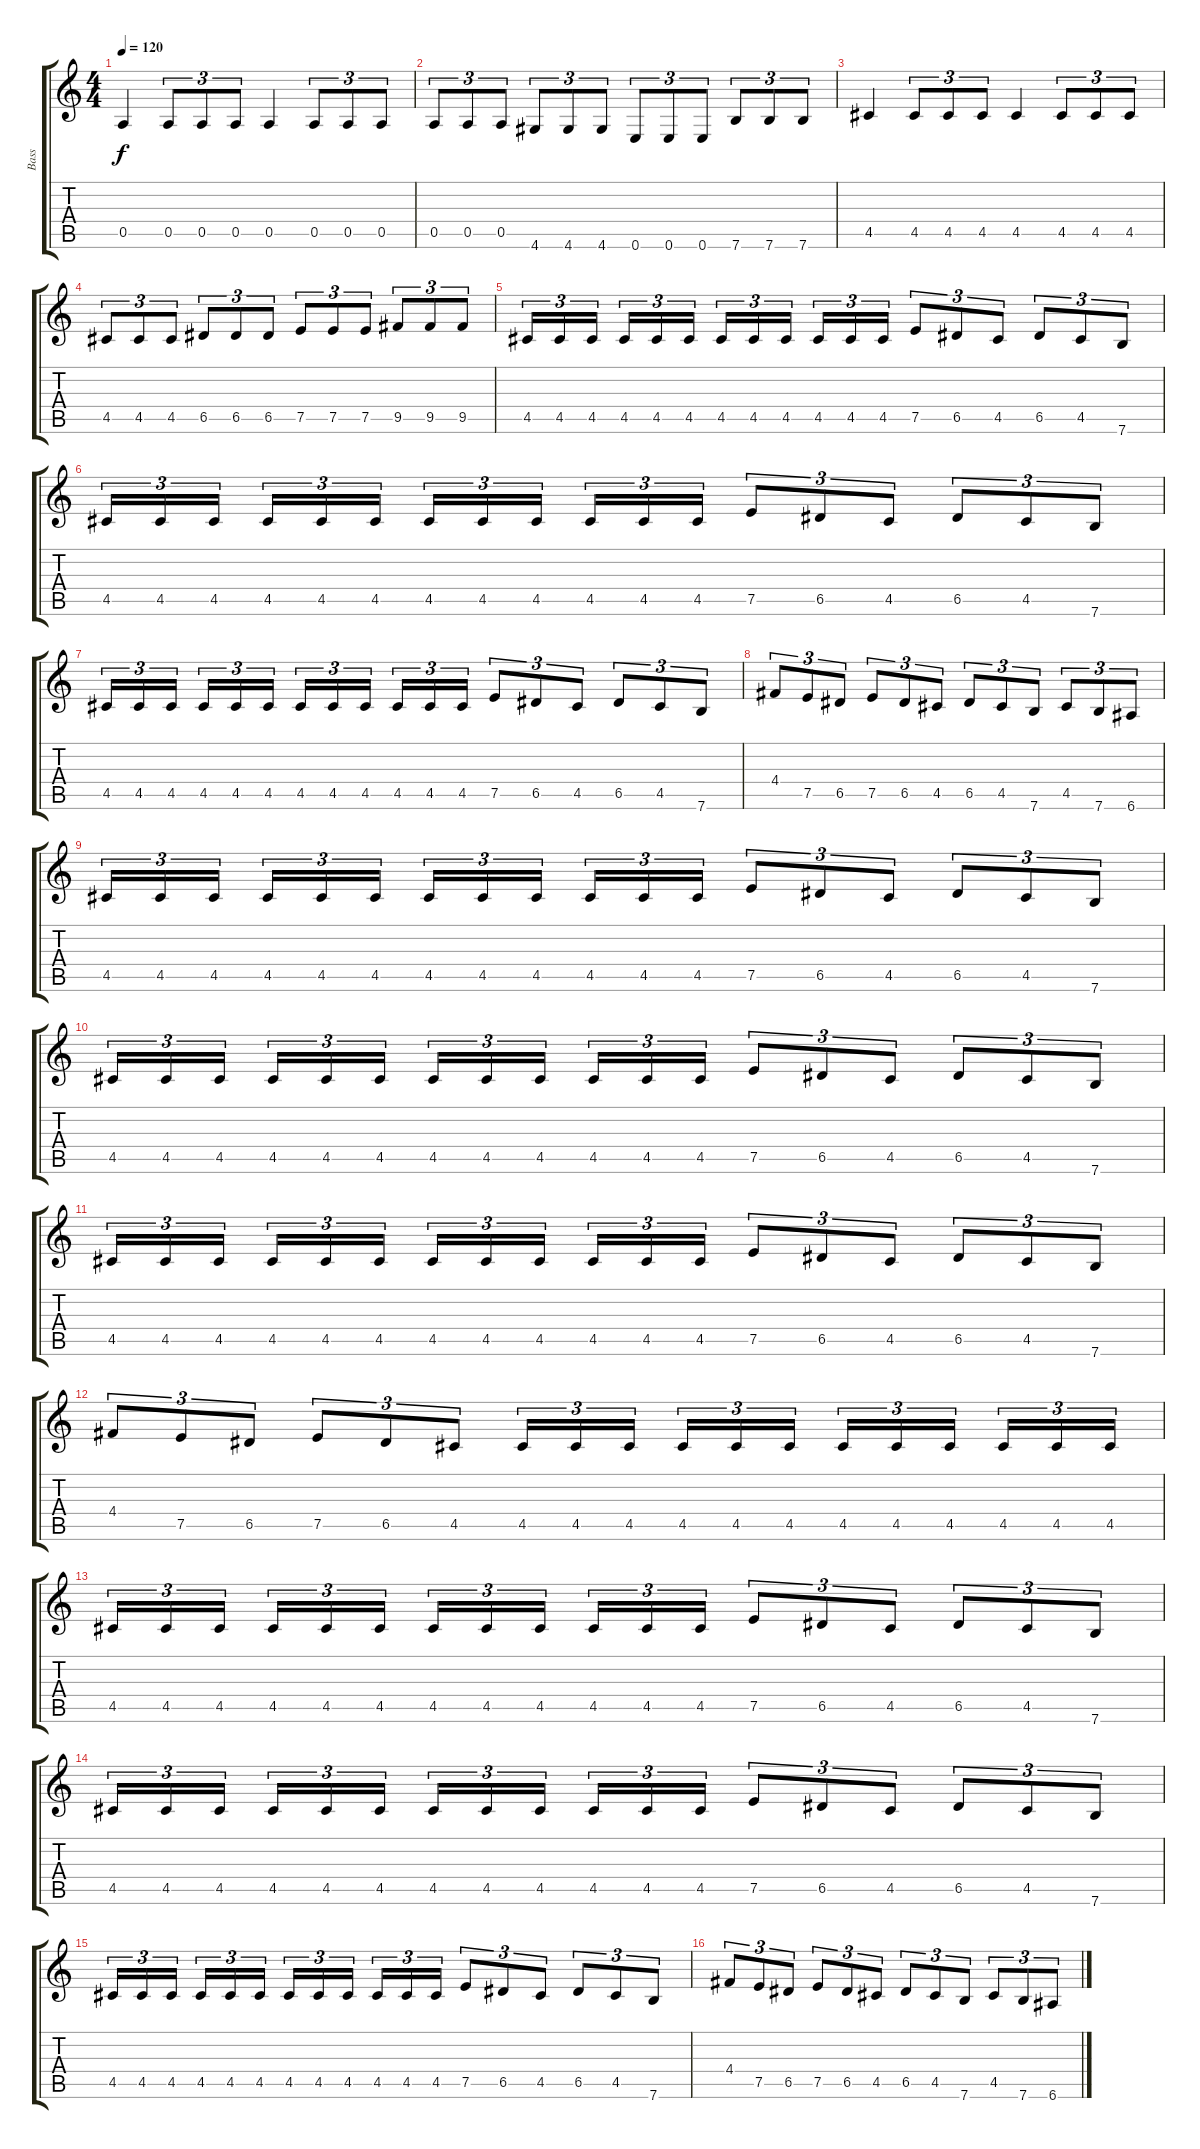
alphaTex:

\track ("Bass" "Bass") {instrument electricbassfinger}
\staff {score tabs}
\tuning (E4 B3 G3 D3 A2 E2) {hide}
\ts (4 4)
\tempo 120
\clef g2
\ks c
0.5.4{dy f} 0.5.8{tu (3 2)} 0.5.8{tu (3 2)} 0.5.8{tu (3 2)} 0.5.4 0.5.8{tu (3 2)} 0.5.8{tu (3 2)} 0.5.8{tu (3 2)} |
0.5.8{tu (3 2)} 0.5.8{tu (3 2)} 0.5.8{tu (3 2)} 4.6.8{tu (3 2)} 4.6.8{tu (3 2)} 4.6.8{tu (3 2)} 0.6.8{tu (3 2)} 0.6.8{tu (3 2)} 0.6.8{tu (3 2)} 7.6.8{tu (3 2)} 7.6.8{tu (3 2)} 7.6.8{tu (3 2)} |
4.5.4 4.5.8{tu (3 2)} 4.5.8{tu (3 2)} 4.5.8{tu (3 2)} 4.5.4 4.5.8{tu (3 2)} 4.5.8{tu (3 2)} 4.5.8{tu (3 2)} |
4.5.8{tu (3 2)} 4.5.8{tu (3 2)} 4.5.8{tu (3 2)} 6.5.8{tu (3 2)} 6.5.8{tu (3 2)} 6.5.8{tu (3 2)} 7.5.8{tu (3 2)} 7.5.8{tu (3 2)} 7.5.8{tu (3 2)} 9.5.8{tu (3 2)} 9.5.8{tu (3 2)} 9.5.8{tu (3 2)} |
4.5.16{tu (3 2)} 4.5.16{tu (3 2)} 4.5.16{tu (3 2)} 4.5.16{tu (3 2)} 4.5.16{tu (3 2)} 4.5.16{tu (3 2)} 4.5.16{tu (3 2)} 4.5.16{tu (3 2)} 4.5.16{tu (3 2)} 4.5.16{tu (3 2)} 4.5.16{tu (3 2)} 4.5.16{tu (3 2)} 7.5.8{tu (3 2)} 6.5.8{tu (3 2)} 4.5.8{tu (3 2)} 6.5.8{tu (3 2)} 4.5.8{tu (3 2)} 7.6.8{tu (3 2)} |
4.5.16{tu (3 2)} 4.5.16{tu (3 2)} 4.5.16{tu (3 2)} 4.5.16{tu (3 2)} 4.5.16{tu (3 2)} 4.5.16{tu (3 2)} 4.5.16{tu (3 2)} 4.5.16{tu (3 2)} 4.5.16{tu (3 2)} 4.5.16{tu (3 2)} 4.5.16{tu (3 2)} 4.5.16{tu (3 2)} 7.5.8{tu (3 2)} 6.5.8{tu (3 2)} 4.5.8{tu (3 2)} 6.5.8{tu (3 2)} 4.5.8{tu (3 2)} 7.6.8{tu (3 2)} |
4.5.16{tu (3 2)} 4.5.16{tu (3 2)} 4.5.16{tu (3 2)} 4.5.16{tu (3 2)} 4.5.16{tu (3 2)} 4.5.16{tu (3 2)} 4.5.16{tu (3 2)} 4.5.16{tu (3 2)} 4.5.16{tu (3 2)} 4.5.16{tu (3 2)} 4.5.16{tu (3 2)} 4.5.16{tu (3 2)} 7.5.8{tu (3 2)} 6.5.8{tu (3 2)} 4.5.8{tu (3 2)} 6.5.8{tu (3 2)} 4.5.8{tu (3 2)} 7.6.8{tu (3 2)} |
4.4.8{tu (3 2)} 7.5.8{tu (3 2)} 6.5.8{tu (3 2)} 7.5.8{tu (3 2)} 6.5.8{tu (3 2)} 4.5.8{tu (3 2)} 6.5.8{tu (3 2)} 4.5.8{tu (3 2)} 7.6.8{tu (3 2)} 4.5.8{tu (3 2)} 7.6.8{tu (3 2)} 6.6.8{tu (3 2)} |
4.5.16{tu (3 2)} 4.5.16{tu (3 2)} 4.5.16{tu (3 2)} 4.5.16{tu (3 2)} 4.5.16{tu (3 2)} 4.5.16{tu (3 2)} 4.5.16{tu (3 2)} 4.5.16{tu (3 2)} 4.5.16{tu (3 2)} 4.5.16{tu (3 2)} 4.5.16{tu (3 2)} 4.5.16{tu (3 2)} 7.5.8{tu (3 2)} 6.5.8{tu (3 2)} 4.5.8{tu (3 2)} 6.5.8{tu (3 2)} 4.5.8{tu (3 2)} 7.6.8{tu (3 2)} |
4.5.16{tu (3 2)} 4.5.16{tu (3 2)} 4.5.16{tu (3 2)} 4.5.16{tu (3 2)} 4.5.16{tu (3 2)} 4.5.16{tu (3 2)} 4.5.16{tu (3 2)} 4.5.16{tu (3 2)} 4.5.16{tu (3 2)} 4.5.16{tu (3 2)} 4.5.16{tu (3 2)} 4.5.16{tu (3 2)} 7.5.8{tu (3 2)} 6.5.8{tu (3 2)} 4.5.8{tu (3 2)} 6.5.8{tu (3 2)} 4.5.8{tu (3 2)} 7.6.8{tu (3 2)} |
4.5.16{tu (3 2)} 4.5.16{tu (3 2)} 4.5.16{tu (3 2)} 4.5.16{tu (3 2)} 4.5.16{tu (3 2)} 4.5.16{tu (3 2)} 4.5.16{tu (3 2)} 4.5.16{tu (3 2)} 4.5.16{tu (3 2)} 4.5.16{tu (3 2)} 4.5.16{tu (3 2)} 4.5.16{tu (3 2)} 7.5.8{tu (3 2)} 6.5.8{tu (3 2)} 4.5.8{tu (3 2)} 6.5.8{tu (3 2)} 4.5.8{tu (3 2)} 7.6.8{tu (3 2)} |
4.4.8{tu (3 2)} 7.5.8{tu (3 2)} 6.5.8{tu (3 2)} 7.5.8{tu (3 2)} 6.5.8{tu (3 2)} 4.5.8{tu (3 2)} 4.5.16{tu (3 2)} 4.5.16{tu (3 2)} 4.5.16{tu (3 2)} 4.5.16{tu (3 2)} 4.5.16{tu (3 2)} 4.5.16{tu (3 2)} 4.5.16{tu (3 2)} 4.5.16{tu (3 2)} 4.5.16{tu (3 2)} 4.5.16{tu (3 2)} 4.5.16{tu (3 2)} 4.5.16{tu (3 2)} |
4.5.16{tu (3 2)} 4.5.16{tu (3 2)} 4.5.16{tu (3 2)} 4.5.16{tu (3 2)} 4.5.16{tu (3 2)} 4.5.16{tu (3 2)} 4.5.16{tu (3 2)} 4.5.16{tu (3 2)} 4.5.16{tu (3 2)} 4.5.16{tu (3 2)} 4.5.16{tu (3 2)} 4.5.16{tu (3 2)} 7.5.8{tu (3 2)} 6.5.8{tu (3 2)} 4.5.8{tu (3 2)} 6.5.8{tu (3 2)} 4.5.8{tu (3 2)} 7.6.8{tu (3 2)} |
4.5.16{tu (3 2)} 4.5.16{tu (3 2)} 4.5.16{tu (3 2)} 4.5.16{tu (3 2)} 4.5.16{tu (3 2)} 4.5.16{tu (3 2)} 4.5.16{tu (3 2)} 4.5.16{tu (3 2)} 4.5.16{tu (3 2)} 4.5.16{tu (3 2)} 4.5.16{tu (3 2)} 4.5.16{tu (3 2)} 7.5.8{tu (3 2)} 6.5.8{tu (3 2)} 4.5.8{tu (3 2)} 6.5.8{tu (3 2)} 4.5.8{tu (3 2)} 7.6.8{tu (3 2)} |
4.5.16{tu (3 2)} 4.5.16{tu (3 2)} 4.5.16{tu (3 2)} 4.5.16{tu (3 2)} 4.5.16{tu (3 2)} 4.5.16{tu (3 2)} 4.5.16{tu (3 2)} 4.5.16{tu (3 2)} 4.5.16{tu (3 2)} 4.5.16{tu (3 2)} 4.5.16{tu (3 2)} 4.5.16{tu (3 2)} 7.5.8{tu (3 2)} 6.5.8{tu (3 2)} 4.5.8{tu (3 2)} 6.5.8{tu (3 2)} 4.5.8{tu (3 2)} 7.6.8{tu (3 2)} |
4.4.8{tu (3 2)} 7.5.8{tu (3 2)} 6.5.8{tu (3 2)} 7.5.8{tu (3 2)} 6.5.8{tu (3 2)} 4.5.8{tu (3 2)} 6.5.8{tu (3 2)} 4.5.8{tu (3 2)} 7.6.8{tu (3 2)} 4.5.8{tu (3 2)} 7.6.8{tu (3 2)} 6.6.8{tu (3 2)}
